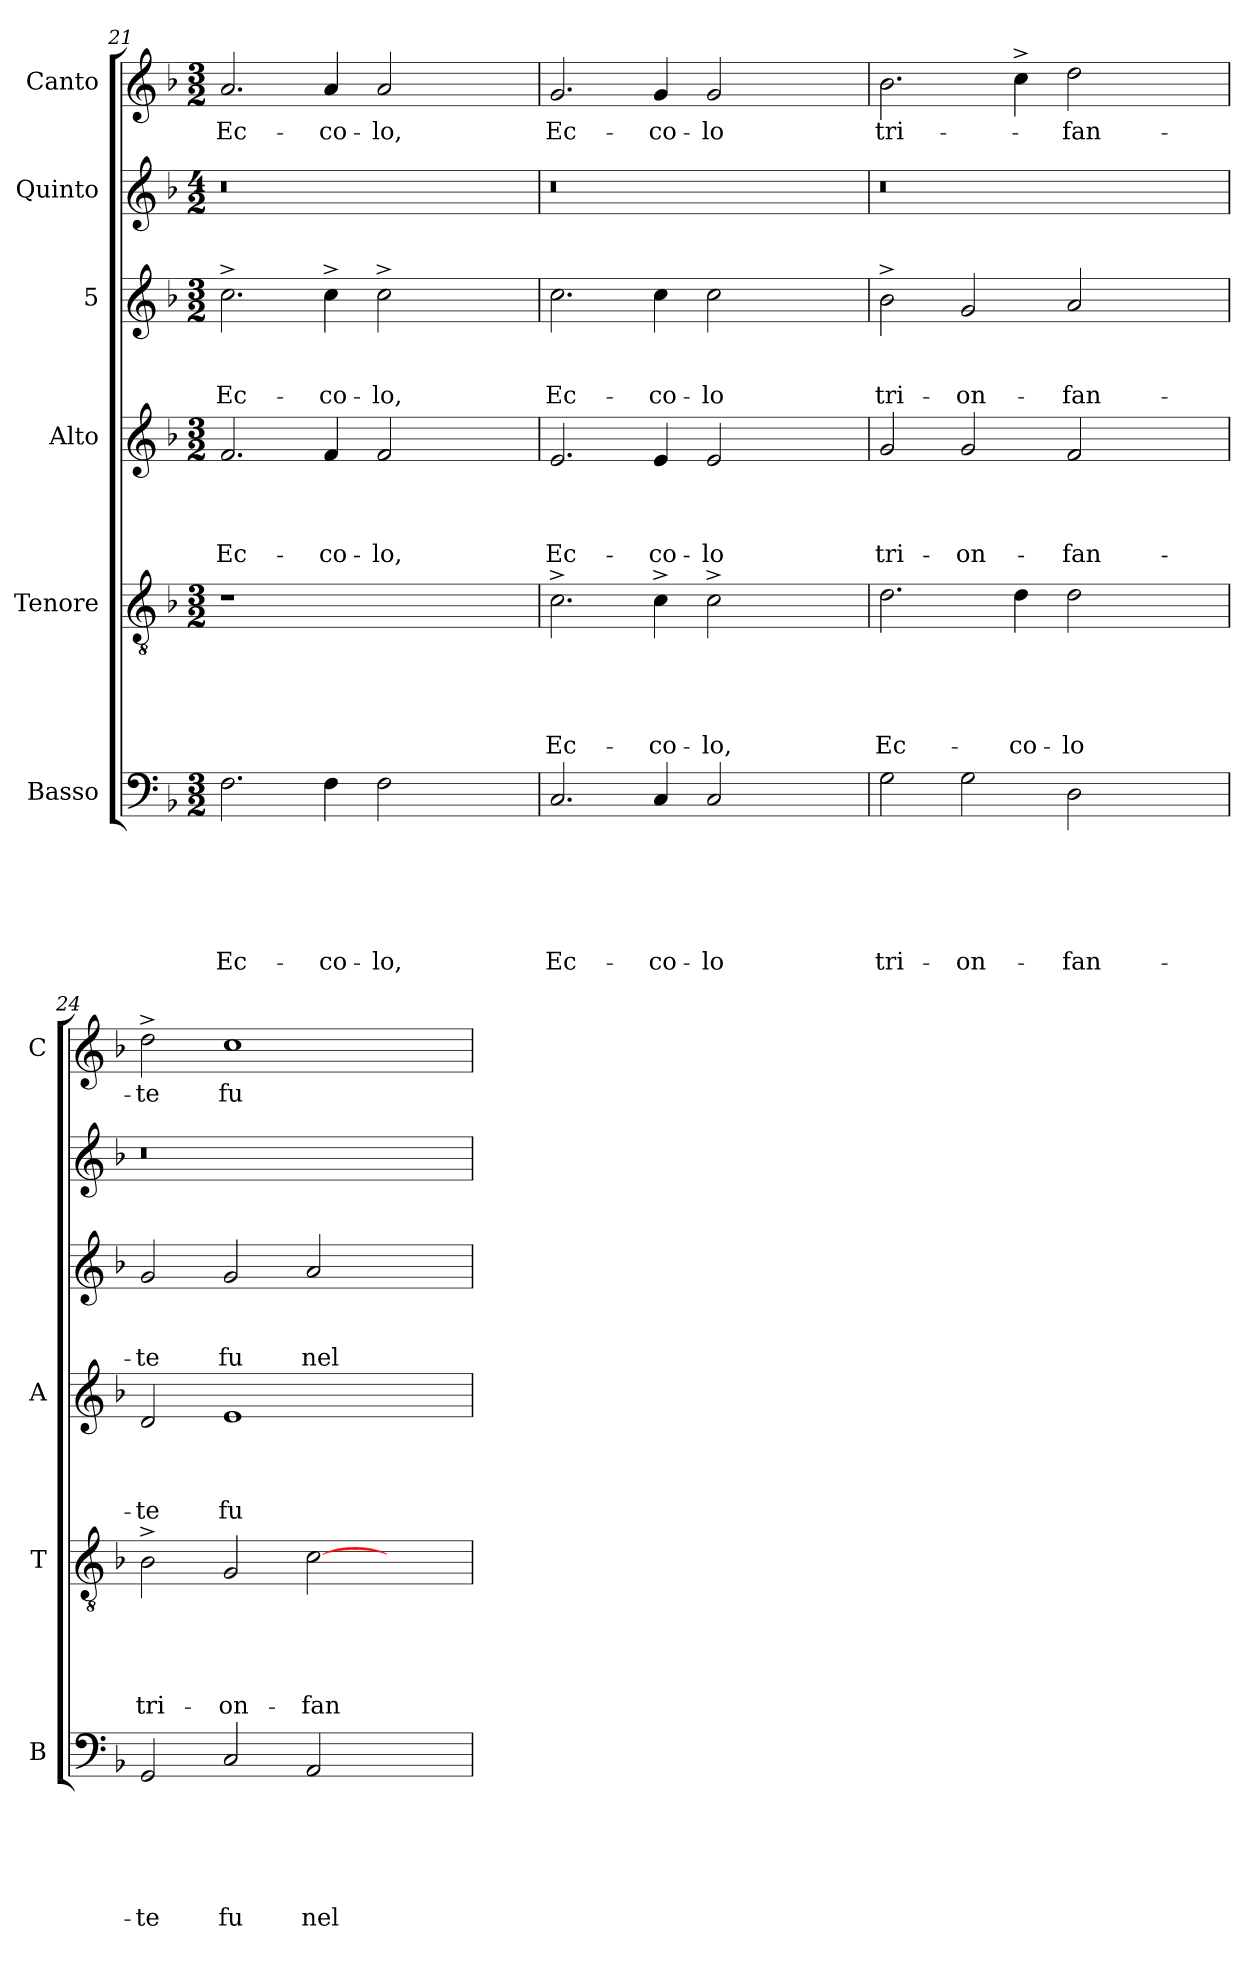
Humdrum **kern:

**kern	**text	**text	**text	**text	**text	**text	**kern	**text	**text	**text	**text	**text	**kern	**text	**text	**text	**text	**kern	**text	**text	**text	**kern	**kern	**text
*part6	*part6	*part6	*part6	*part6	*part6	*part6	*part5	*part5	*part5	*part5	*part5	*part5	*part4	*part4	*part4	*part4	*part4	*part3	*part3	*part3	*part3	*part2	*part1	*part1
*staff6	*staff6	*staff6	*staff6	*staff6	*staff6	*staff6	*staff5	*staff5	*staff5	*staff5	*staff5	*staff5	*staff4	*staff4	*staff4	*staff4	*staff4	*staff3	*staff3	*staff3	*staff3	*staff2	*staff1	*staff1
*I"Basso	*	*	*	*	*	*	*I"Tenore	*	*	*	*	*	*I"Alto	*	*	*	*	*I"5	*	*	*	*I"Quinto	*I"Canto	*
*I'B	*	*	*	*	*	*	*I'T	*	*	*	*	*	*I'A	*	*	*	*	*	*	*	*	*	*I'C	*
*clefF4	*	*	*	*	*	*	*clefGv2	*	*	*	*	*	*clefG2	*	*	*	*	*clefG2	*	*	*	*clefG2	*clefG2	*
*k[b-]	*	*	*	*	*	*	*k[b-]	*	*	*	*	*	*k[b-]	*	*	*	*	*k[b-]	*	*	*	*k[b-]	*k[b-]	*
*F:	*	*	*	*	*	*	*F:	*	*	*	*	*	*F:	*	*	*	*	*F:	*	*	*	*F:	*F:	*
*M3/2	*	*	*	*	*	*	*M3/2	*	*	*	*	*	*M3/2	*	*	*	*	*M3/2	*	*	*	*M4/2	*M3/2	*
=21	=21	=21	=21	=21	=21	=21	=21	=21	=21	=21	=21	=21	=21	=21	=21	=21	=21	=21	=21	=21	=21	=21	=21	=21
!	!	!	!	!	!	!LO:LY:b	!LO:N:vis=1	!	!	!	!	!	!	!	!	!	!LO:LY:b	!	!	!	!LO:LY:b	!	!	!LO:LY:b
2.F\	.	.	.	.	.	Ec-	1.r	.	.	.	.	.	2.f/	.	.	.	Ec-	2.cc^>\	.	.	Ec-	0r	2.a/	Ec-
!	!	!	!	!	!	!LO:LY:b	!	!	!	!	!	!	!	!	!	!	!LO:LY:b	!	!	!	!LO:LY:b	!	!	!LO:LY:b
4F\	.	.	.	.	.	-co-	.	.	.	.	.	.	4f/	.	.	.	-co-	4cc^>\	.	.	-co-	.	4a/	-co-
!	!	!	!	!	!	!LO:LY:b:rj	!	!	!	!	!	!	!	!	!	!	!LO:LY:b:rj	!	!	!	!LO:LY:b:rj	!	!	!LO:LY:b:rj
2F\	.	.	.	.	.	-lo,	.	.	.	.	.	.	2f/	.	.	.	-lo,	2cc^>\	.	.	-lo,	.	2a/	-lo,
2ryy	.	.	.	.	.	.	2ryy	.	.	.	.	.	2ryy	.	.	.	.	2ryy	.	.	.	.	2ryy	.
=22	=22	=22	=22	=22	=22	=22	=22	=22	=22	=22	=22	=22	=22	=22	=22	=22	=22	=22	=22	=22	=22	=22	=22	=22
!	!	!	!	!	!	!LO:LY:b	!	!	!	!	!	!LO:LY:b	!	!	!	!	!LO:LY:b	!	!	!	!LO:LY:b	!	!	!LO:LY:b
2.C/	.	.	.	.	.	Ec-	2.c^>\	.	.	.	.	Ec-	2.e/	.	.	.	Ec-	2.cc\	.	.	Ec-	0r	2.g/	Ec-
!	!	!	!	!	!	!LO:LY:b	!	!	!	!	!	!LO:LY:b	!	!	!	!	!LO:LY:b	!	!	!	!LO:LY:b	!	!	!LO:LY:b
4C/	.	.	.	.	.	-co-	4c^>\	.	.	.	.	-co-	4e/	.	.	.	-co-	4cc\	.	.	-co-	.	4g/	-co-
!	!	!	!	!	!	!LO:LY:b:rj	!	!	!	!	!	!LO:LY:b:rj	!	!	!	!	!LO:LY:b:rj	!	!	!	!LO:LY:b:rj	!	!	!LO:LY:b:rj
2C/	.	.	.	.	.	-lo	2c^>\	.	.	.	.	-lo,	2e/	.	.	.	-lo	2cc\	.	.	-lo	.	2g/	-lo
2ryy	.	.	.	.	.	.	2ryy	.	.	.	.	.	2ryy	.	.	.	.	2ryy	.	.	.	.	2ryy	.
=23	=23	=23	=23	=23	=23	=23	=23	=23	=23	=23	=23	=23	=23	=23	=23	=23	=23	=23	=23	=23	=23	=23	=23	=23
!	!	!	!	!	!	!LO:LY:b	!	!	!	!	!	!LO:LY:b	!	!	!	!	!LO:LY:b	!	!	!	!LO:LY:b	!	!	!LO:LY:b
2G\	.	.	.	.	.	tri-	2.d\	.	.	.	.	Ec-	2g/	.	.	.	tri-	2b-^>\	.	.	tri-	0r	2.b-\	tri-
!	!	!	!	!	!	!LO:LY:b	!	!	!	!	!	!	!	!	!	!	!LO:LY:b	!	!	!	!LO:LY:b	!	!	!
2G\	.	.	.	.	.	-on-	.	.	.	.	.	.	2g/	.	.	.	-on-	2g/	.	.	-on-	.	.	.
!	!	!	!	!	!	!	!	!	!	!	!	!LO:LY:b	!	!	!	!	!	!	!	!	!	!	!	!
.	.	.	.	.	.	.	4d\	.	.	.	.	-co-	.	.	.	.	.	.	.	.	.	.	4cc^>\	.
!	!	!	!	!	!	!LO:LY:b	!	!	!	!	!	!LO:LY:b:rj	!	!	!	!	!LO:LY:b	!	!	!	!LO:LY:b	!	!	!LO:LY:b
2D\	.	.	.	.	.	-fan-	2d\	.	.	.	.	-lo	2f/	.	.	.	-fan-	2a/	.	.	-fan-	.	2dd\	-fan-
2ryy	.	.	.	.	.	.	2ryy	.	.	.	.	.	2ryy	.	.	.	.	2ryy	.	.	.	.	2ryy	.
!!LO:LB:g=z
=24	=24	=24	=24	=24	=24	=24	=24	=24	=24	=24	=24	=24	=24	=24	=24	=24	=24	=24	=24	=24	=24	=24	=24	=24
!	!	!	!	!	!	!LO:LY:b	!	!	!	!	!	!LO:LY:b	!	!	!	!	!LO:LY:b	!	!	!	!LO:LY:b	!	!	!LO:LY:b
2GG/	.	.	.	.	.	-te	2B-^>\	.	.	.	.	tri-	2d/	.	.	.	-te	2g/	.	.	-te	0r	2dd^>\	-te
!	!	!	!	!	!	!LO:LY:b	!	!	!	!	!	!LO:LY:b	!	!	!	!	!LO:LY:b	!	!	!	!LO:LY:b	!	!	!LO:LY:b
2C/	.	.	.	.	.	fu	2G/	.	.	.	.	-on-	1e	.	.	.	fu	2g/	.	.	fu	.	1cc	fu
!	!	!	!	!	!	!LO:LY:b	!	!	!	!	!	!LO:LY:b	!	!	!	!	!	!	!	!	!LO:LY:b	!	!	!
2AA/	.	.	.	.	.	nel	[>2c\	.	.	.	.	-fan-	.	.	.	.	.	2a/	.	.	nel	.	.	.
2ryy	.	.	.	.	.	.	2ryy	.	.	.	.	.	2ryy	.	.	.	.	2ryy	.	.	.	.	2ryy	.
=	=	=	=	=	=	=	=	=	=	=	=	=	=	=	=	=	=	=	=	=	=	=	=	=
*-	*-	*-	*-	*-	*-	*-	*-	*-	*-	*-	*-	*-	*-	*-	*-	*-	*-	*-	*-	*-	*-	*-	*-	*-
